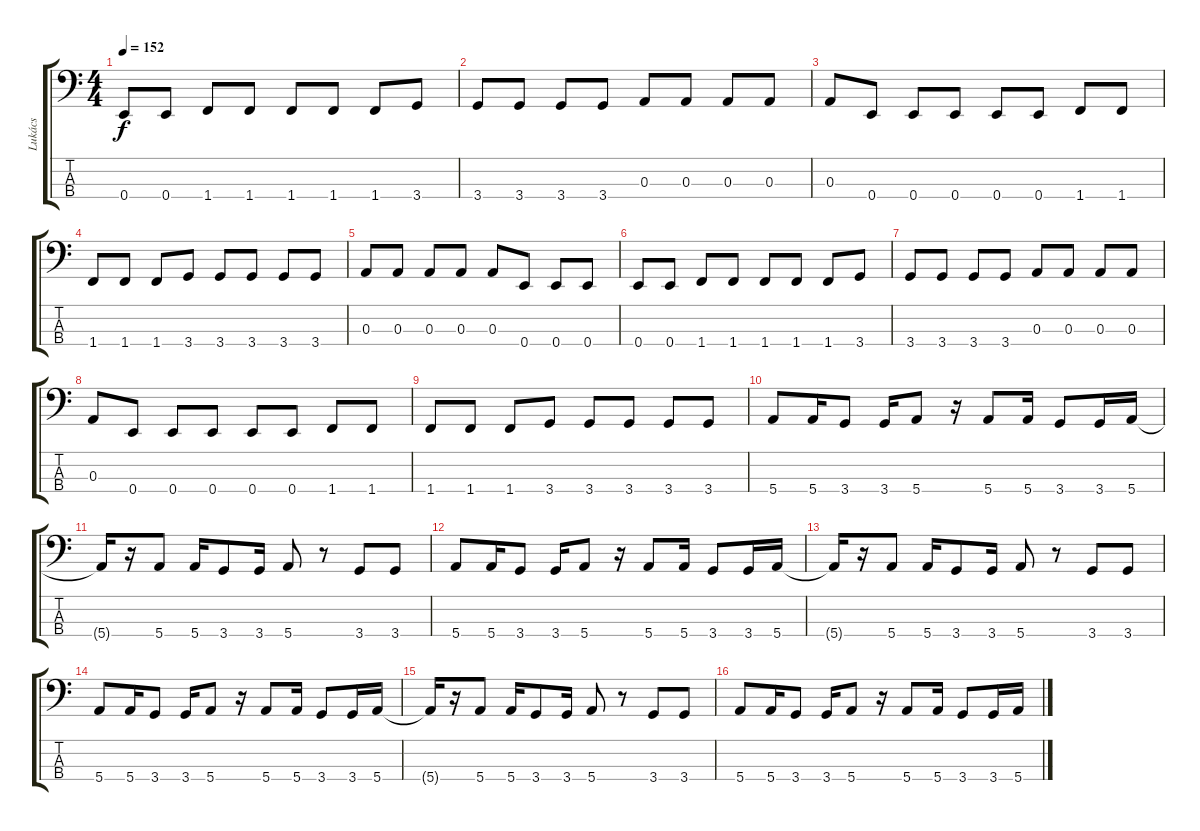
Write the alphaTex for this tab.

\track ("Lukács" "Lukács") {instrument electricbasspick}
\staff {score tabs}
\tuning (G2 D2 A1 E1) {hide}
\ts (4 4)
\tempo 152
\clef f4
\ks c
0.4.8{dy f} 0.4.8 1.4.8 1.4.8 1.4.8 1.4.8 1.4.8 3.4.8 |
3.4.8 3.4.8 3.4.8 3.4.8 0.3.8 0.3.8 0.3.8 0.3.8 |
0.3.8 0.4.8 0.4.8 0.4.8 0.4.8 0.4.8 1.4.8 1.4.8 |
1.4.8 1.4.8 1.4.8 3.4.8 3.4.8 3.4.8 3.4.8 3.4.8 |
0.3.8 0.3.8 0.3.8 0.3.8 0.3.8 0.4.8 0.4.8 0.4.8 |
0.4.8 0.4.8 1.4.8 1.4.8 1.4.8 1.4.8 1.4.8 3.4.8 |
3.4.8 3.4.8 3.4.8 3.4.8 0.3.8 0.3.8 0.3.8 0.3.8 |
0.3.8 0.4.8 0.4.8 0.4.8 0.4.8 0.4.8 1.4.8 1.4.8 |
1.4.8 1.4.8 1.4.8 3.4.8 3.4.8 3.4.8 3.4.8 3.4.8 |
5.4.8 5.4.16 3.4.8 3.4.16 5.4.8 r.16 5.4.8 5.4.16 3.4.8 3.4.16 5.4.16 |
5.4{t}.16 r.16 5.4.8 5.4.16 3.4.8 3.4.16 5.4.8 r.8 3.4.8 3.4.8 |
5.4.8 5.4.16 3.4.8 3.4.16 5.4.8 r.16 5.4.8 5.4.16 3.4.8 3.4.16 5.4.16 |
5.4{t}.16 r.16 5.4.8 5.4.16 3.4.8 3.4.16 5.4.8 r.8 3.4.8 3.4.8 |
5.4.8 5.4.16 3.4.8 3.4.16 5.4.8 r.16 5.4.8 5.4.16 3.4.8 3.4.16 5.4.16 |
5.4{t}.16 r.16 5.4.8 5.4.16 3.4.8 3.4.16 5.4.8 r.8 3.4.8 3.4.8 |
5.4.8 5.4.16 3.4.8 3.4.16 5.4.8 r.16 5.4.8 5.4.16 3.4.8 3.4.16 5.4.16
